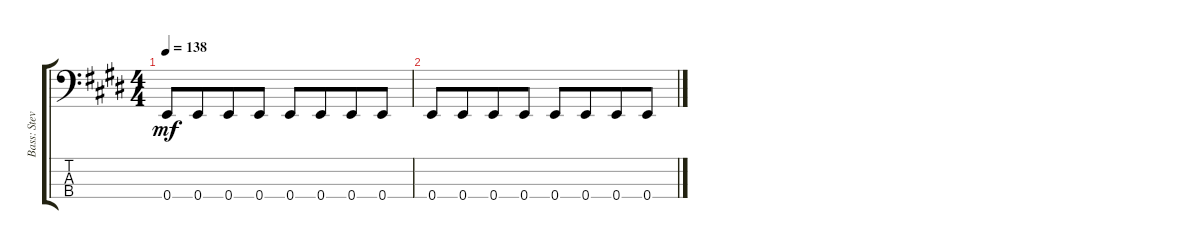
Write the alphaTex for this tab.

\track ("Bass: Steve" "Bass: Stev") {instrument electricbassfinger}
\staff {score tabs}
\tuning (G2 D2 A1 E1) {hide}
\ts (4 4)
\tempo 138
\clef f4
\ks e
0.4.8{dy mf beam merge} 0.4.8{beam merge} 0.4.8{beam merge} 0.4.8 0.4.8{beam merge} 0.4.8{beam merge} 0.4.8{beam merge} 0.4.8 |
0.4.8{beam merge} 0.4.8{beam merge} 0.4.8{beam merge} 0.4.8 0.4.8{beam merge} 0.4.8{beam merge} 0.4.8{beam merge} 0.4.8
